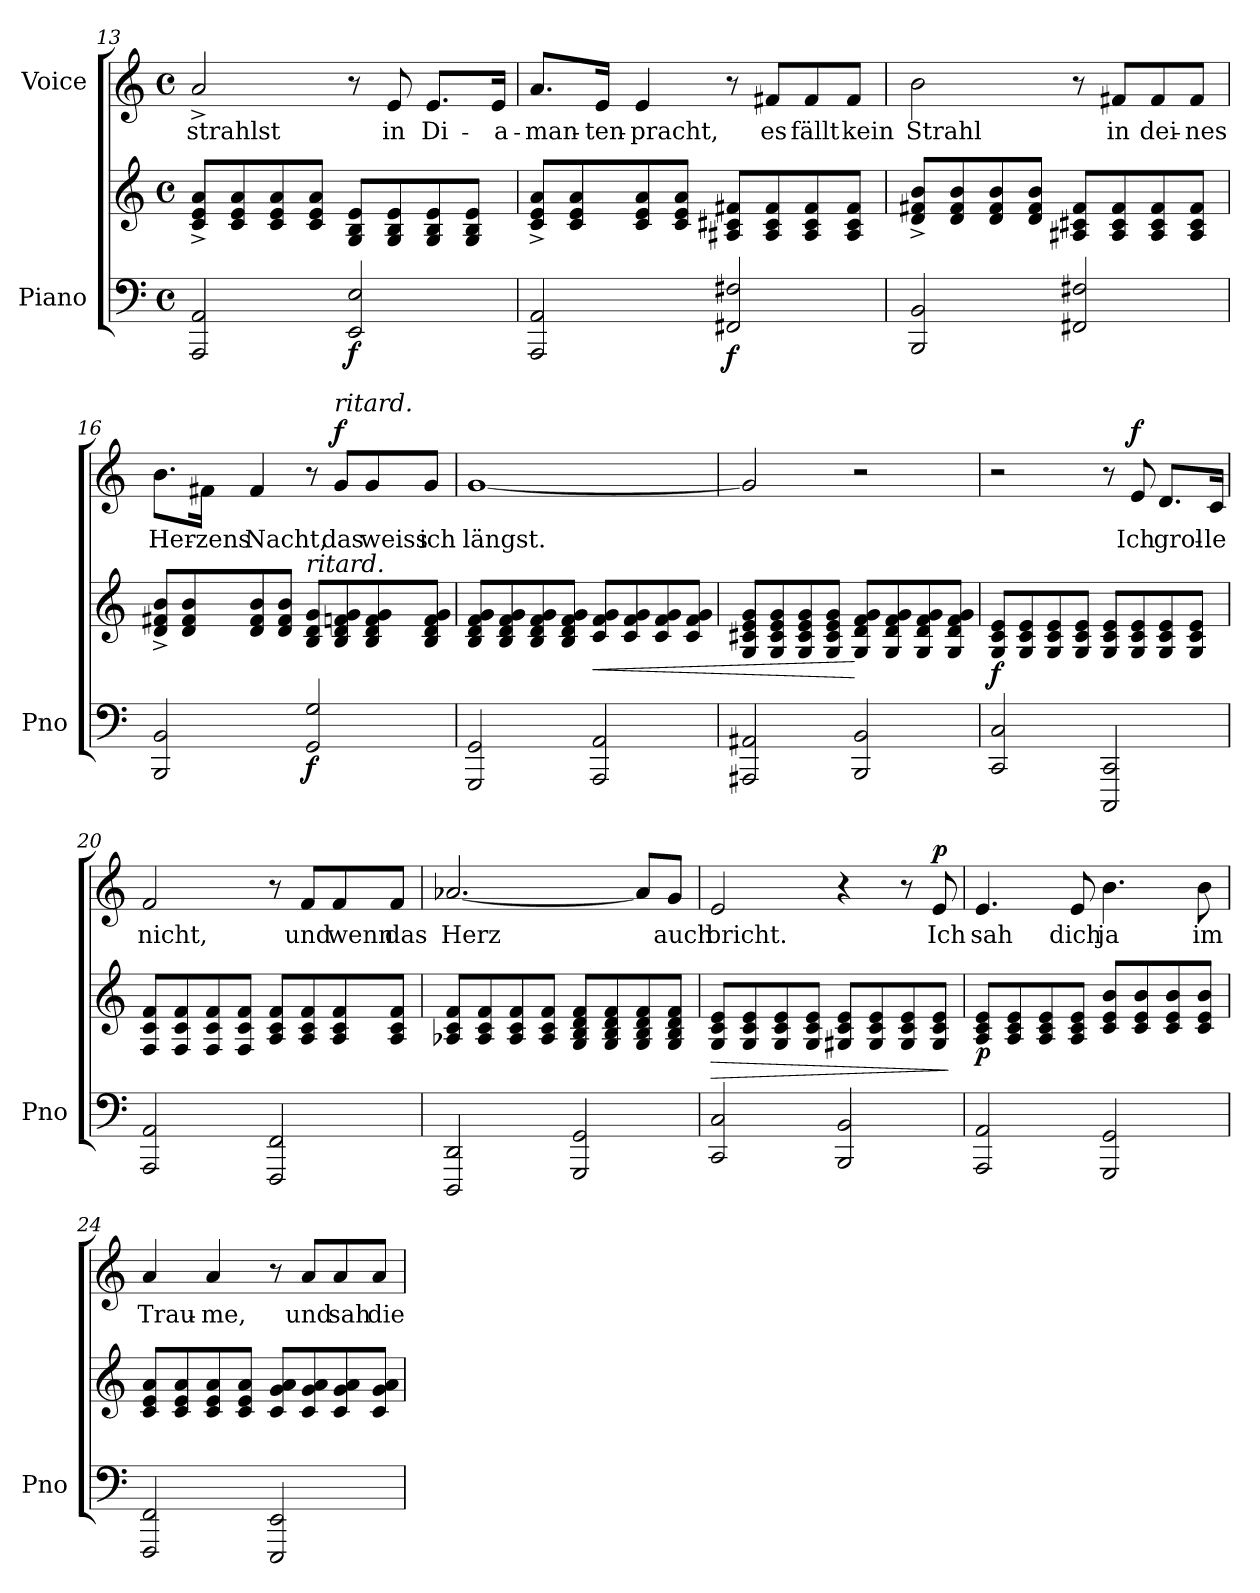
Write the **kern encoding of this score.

**kern	**kern	**dynam	**kern	**text	**dynam
*part2	*part2	*part2	*part1	*part1	*part1
*staff3	*staff2	*staff2/3	*staff1	*staff1	*staff1
*I"Piano	*	*	*I"Voice	*	*
*I'Pno	*	*	*	*	*
*clefF4	*clefG2	*	*clefG2	*	*
*k[]	*k[]	*	*k[]	*	*
*M4/4	*M4/4	*	*M4/4	*	*
*met(c)	*met(c)	*	*met(c)	*	*
=13	=13	=13	=13	=13	=13
!	!	!	!	!LO:LY:b	!
2AAA/ 2AA/	8c/^ 8e/^ 8a/^L	.	2a^/	strahlst	.
.	8c/ 8e/ 8a/	.	.	.	.
.	8c/ 8e/ 8a/	.	.	.	.
.	8c/ 8e/ 8a/J	.	.	.	.
!	!	!LO:DY:b=2	!	!	!
2EE/ 2E/	8G/ 8B/ 8e/L	f	8r	.	.
!	!	!	!	!LO:LY:b	!
.	8G/ 8B/ 8e/	.	8e/	in	.
!	!	!	!	!LO:LY:b	!
.	8G/ 8B/ 8e/	.	8.e/L	Di-	.
.	8G/ 8B/ 8e/J	.	.	.	.
!	!	!	!	!LO:LY:b	!
.	.	.	16e/Jk	-a-	.
!!LO:LB:g=z
=14	=14	=14	=14	=14	=14
!	!	!	!	!LO:LY:b	!
2AAA/ 2AA/	8c/^ 8e/^ 8a/^L	.	8.a/L	-man-	.
.	8c/ 8e/ 8a/	.	.	.	.
!	!	!	!	!LO:LY:b	!
.	.	.	16e/Jk	-ten-	.
!	!	!	!	!LO:LY:b	!
.	8c/ 8e/ 8a/	.	4e/	-pracht,	.
.	8c/ 8e/ 8a/J	.	.	.	.
!	!	!LO:DY:b=2	!	!	!
2FF#X/ 2F#X/	8A#X/ 8c#X/ 8f#X/L	f	8r	.	.
!	!	!	!	!LO:LY:b	!
.	8A#/ 8c#/ 8f#/	.	8f#X/L	es	.
!	!	!	!	!LO:LY:b	!
.	8A#/ 8c#/ 8f#/	.	8f#/	fällt	.
!	!	!	!	!LO:LY:b	!
.	8A#/ 8c#/ 8f#/J	.	8f#/J	kein	.
!!LO:PB:g=z
=15	=15	=15	=15	=15	=15
!	!	!	!	!LO:LY:b	!
2BBB/ 2BB/	8d/^ 8f#X/^ 8b/^L	.	2b\	Strahl	.
.	8d/ 8f#/ 8b/	.	.	.	.
.	8d/ 8f#/ 8b/	.	.	.	.
.	8d/ 8f#/ 8b/J	.	.	.	.
2FF#X/ 2F#X/	8A#X/ 8c#X/ 8f#/L	.	8r	.	.
!	!	!	!	!LO:LY:b	!
.	8A#/ 8c#/ 8f#/	.	8f#X/L	in	.
!	!	!	!	!LO:LY:b	!
.	8A#/ 8c#/ 8f#/	.	8f#/	dei-	.
!	!	!	!	!LO:LY:b	!
.	8A#/ 8c#/ 8f#/J	.	8f#/J	-nes	.
=16	=16	=16	=16	=16	=16
!	!	!	!	!LO:LY:b	!
2BBB/ 2BB/	8d/^ 8f#X/^ 8b/^L	.	8.b\L	Her-	.
.	8d/ 8f#/ 8b/	.	.	.	.
!	!	!	!	!LO:LY:b	!
.	.	.	16f#X\Jk	-zens	.
!	!	!	!	!LO:LY:b	!
.	8d/ 8f#/ 8b/	.	4f#/	Nacht,	.
.	8d/ 8f#/ 8b/J	.	.	.	.
!	!LO:TX:a:i:t=ritard.	!	!	!	!
!	!	!LO:DY:b=2	!	!	!
2GG/ 2G/	8B/ 8d/ 8g/L	f	8r	.	.
*	*	*	*MM63	*	*
!	!	!	!LO:TX:a:i:t=ritard.	!	!
!	!	!	!	!LO:LY:b	!LO:DY:a
.	8B/ 8d/ 8fn/ 8g/	.	8g/L	das	f
!	!	!	!	!LO:LY:b	!
.	8B/ 8d/ 8f/ 8g/	.	8g/	weiss	.
*	*	*	*MM61	*	*
!	!	!	!	!LO:LY:b	!
.	8B/ 8d/ 8f/ 8g/J	.	8g/J	ich	.
=17	=17	=17	=17	=17	=17
!	!	!	!	!LO:LY:b	!
2GGG/ 2GG/	8B/ 8d/ 8f/ 8g/L	.	[1g	längst.	.
.	8B/ 8d/ 8f/ 8g/	.	.	.	.
.	8B/ 8d/ 8f/ 8g/	.	.	.	.
.	8B/ 8d/ 8f/ 8g/J	.	.	.	.
!	!	!LO:HP:b	!	!	!
2AAA/ 2AA/	8c/ 8f/ 8g/L	<	.	.	.
.	8c/ 8f/ 8g/	.	.	.	.
.	8c/ 8f/ 8g/	.	.	.	.
.	8c/ 8f/ 8g/J	.	.	.	.
=18	=18	=18	=18	=18	=18
*	*	*	*MM59	*	*
2AAA#X/ 2AA#X/	8G/ 8c#X/ 8e/ 8g/L	.	2g/]	.	.
.	8G/ 8c#/ 8e/ 8g/	.	.	.	.
.	8G/ 8c#/ 8e/ 8g/	.	.	.	.
.	8G/ 8c#/ 8e/ 8g/J	.	.	.	.
*	*	*	*MM63	*	*
2BBB/ 2BB/	8G/ 8d/ 8f/ 8g/L	[	2r	.	.
.	8G/ 8d/ 8f/ 8g/	.	.	.	.
.	8G/ 8d/ 8f/ 8g/	.	.	.	.
.	8G/ 8d/ 8f/ 8g/J	.	.	.	.
!!LO:PB:g=z
=19	=19	=19	=19	=19	=19
!	!	!LO:DY:b	!	!	!
2CC/ 2C/	8G/ 8c/ 8e/L	f	2r	.	.
.	8G/ 8c/ 8e/	.	.	.	.
.	8G/ 8c/ 8e/	.	.	.	.
.	8G/ 8c/ 8e/J	.	.	.	.
2CCC/ 2CC/	8G/ 8c/ 8e/L	.	8r	.	.
!	!	!	!	!LO:LY:b	!LO:DY:a
.	8G/ 8c/ 8e/	.	8e/	Ich	f
!	!	!	!	!LO:LY:b	!
.	8G/ 8c/ 8e/	.	8.d/L	grol-	.
.	8G/ 8c/ 8e/J	.	.	.	.
!	!	!	!	!LO:LY:b	!
.	.	.	16c/Jk	-le	.
=20	=20	=20	=20	=20	=20
!	!	!	!	!LO:LY:b	!
2AAA/ 2AA/	8F/ 8c/ 8f/L	.	2f/	nicht,	.
.	8F/ 8c/ 8f/	.	.	.	.
.	8F/ 8c/ 8f/	.	.	.	.
.	8F/ 8c/ 8f/J	.	.	.	.
2FFF/ 2FF/	8A/ 8c/ 8f/L	.	8r	.	.
!	!	!	!	!LO:LY:b	!
.	8A/ 8c/ 8f/	.	8f/L	und	.
!	!	!	!	!LO:LY:b	!
.	8A/ 8c/ 8f/	.	8f/	wenn	.
!	!	!	!	!LO:LY:b	!
.	8A/ 8c/ 8f/J	.	8f/J	das	.
=21	=21	=21	=21	=21	=21
!	!	!	!	!LO:LY:b	!
2DDD/ 2DD/	8A-X/ 8c/ 8f/L	.	[2.a-X/	Herz	.
.	8A-/ 8c/ 8f/	.	.	.	.
.	8A-/ 8c/ 8f/	.	.	.	.
.	8A-/ 8c/ 8f/J	.	.	.	.
2GGG/ 2GG/	8G/ 8B/ 8d/ 8f/L	.	.	.	.
.	8G/ 8B/ 8d/ 8f/	.	.	.	.
.	8G/ 8B/ 8d/ 8f/	.	8a-/L]	.	.
!	!	!	!	!LO:LY:b	!
.	8G/ 8B/ 8d/ 8f/J	.	8g/J	auch	.
=22	=22	=22	=22	=22	=22
!	!	!LO:HP:b	!	!LO:LY:b	!
2CC/ 2C/	8G/ 8c/ 8e/L	>	2e/	bricht.	.
.	8G/ 8c/ 8e/	.	.	.	.
.	8G/ 8c/ 8e/	.	.	.	.
.	8G/ 8c/ 8e/J	.	.	.	.
2BBB/ 2BB/	8G#X/ 8c/ 8e/L	.	4r	.	.
.	8G#/ 8c/ 8e/	.	.	.	.
.	8G#/ 8c/ 8e/	.	8r	.	.
!	!	!	!	!LO:LY:b	!LO:DY:a
.	8G#/ 8c/ 8e/J	.	8e/	Ich	p
.	.	]	.	.	.
!!LO:LB:g=z
=23	=23	=23	=23	=23	=23
!	!	!LO:DY:b	!	!LO:LY:b	!
2AAA/ 2AA/	8A/ 8c/ 8e/L	p	4.e/	sah	.
.	8A/ 8c/ 8e/	.	.	.	.
.	8A/ 8c/ 8e/	.	.	.	.
!	!	!	!	!LO:LY:b	!
.	8A/ 8c/ 8e/J	.	8e/	dich	.
!	!	!	!	!LO:LY:b	!
2GGG/ 2GG/	8c/ 8e/ 8b/L	.	4.b\	ja	.
.	8c/ 8e/ 8b/	.	.	.	.
.	8c/ 8e/ 8b/	.	.	.	.
!	!	!	!	!LO:LY:b	!
.	8c/ 8e/ 8b/J	.	8b\	im	.
!!LO:LB:g=z
=24	=24	=24	=24	=24	=24
!	!	!	!	!LO:LY:b	!
2FFF/ 2FF/	8c/ 8e/ 8a/L	.	4a/	Trau-	.
.	8c/ 8e/ 8a/	.	.	.	.
!	!	!	!	!LO:LY:b	!
.	8c/ 8e/ 8a/	.	4a/	-me,	.
.	8c/ 8e/ 8a/J	.	.	.	.
2EEE/ 2EE/	8c/ 8g/ 8a/L	.	8r	.	.
!	!	!	!	!LO:LY:b	!
.	8c/ 8g/ 8a/	.	8a/L	und	.
!	!	!	!	!LO:LY:b	!
.	8c/ 8g/ 8a/	.	8a/	sah	.
!	!	!	!	!LO:LY:b	!
.	8c/ 8g/ 8a/J	.	8a/J	die	.
=	=	=	=	=	=
*-	*-	*-	*-	*-	*-
